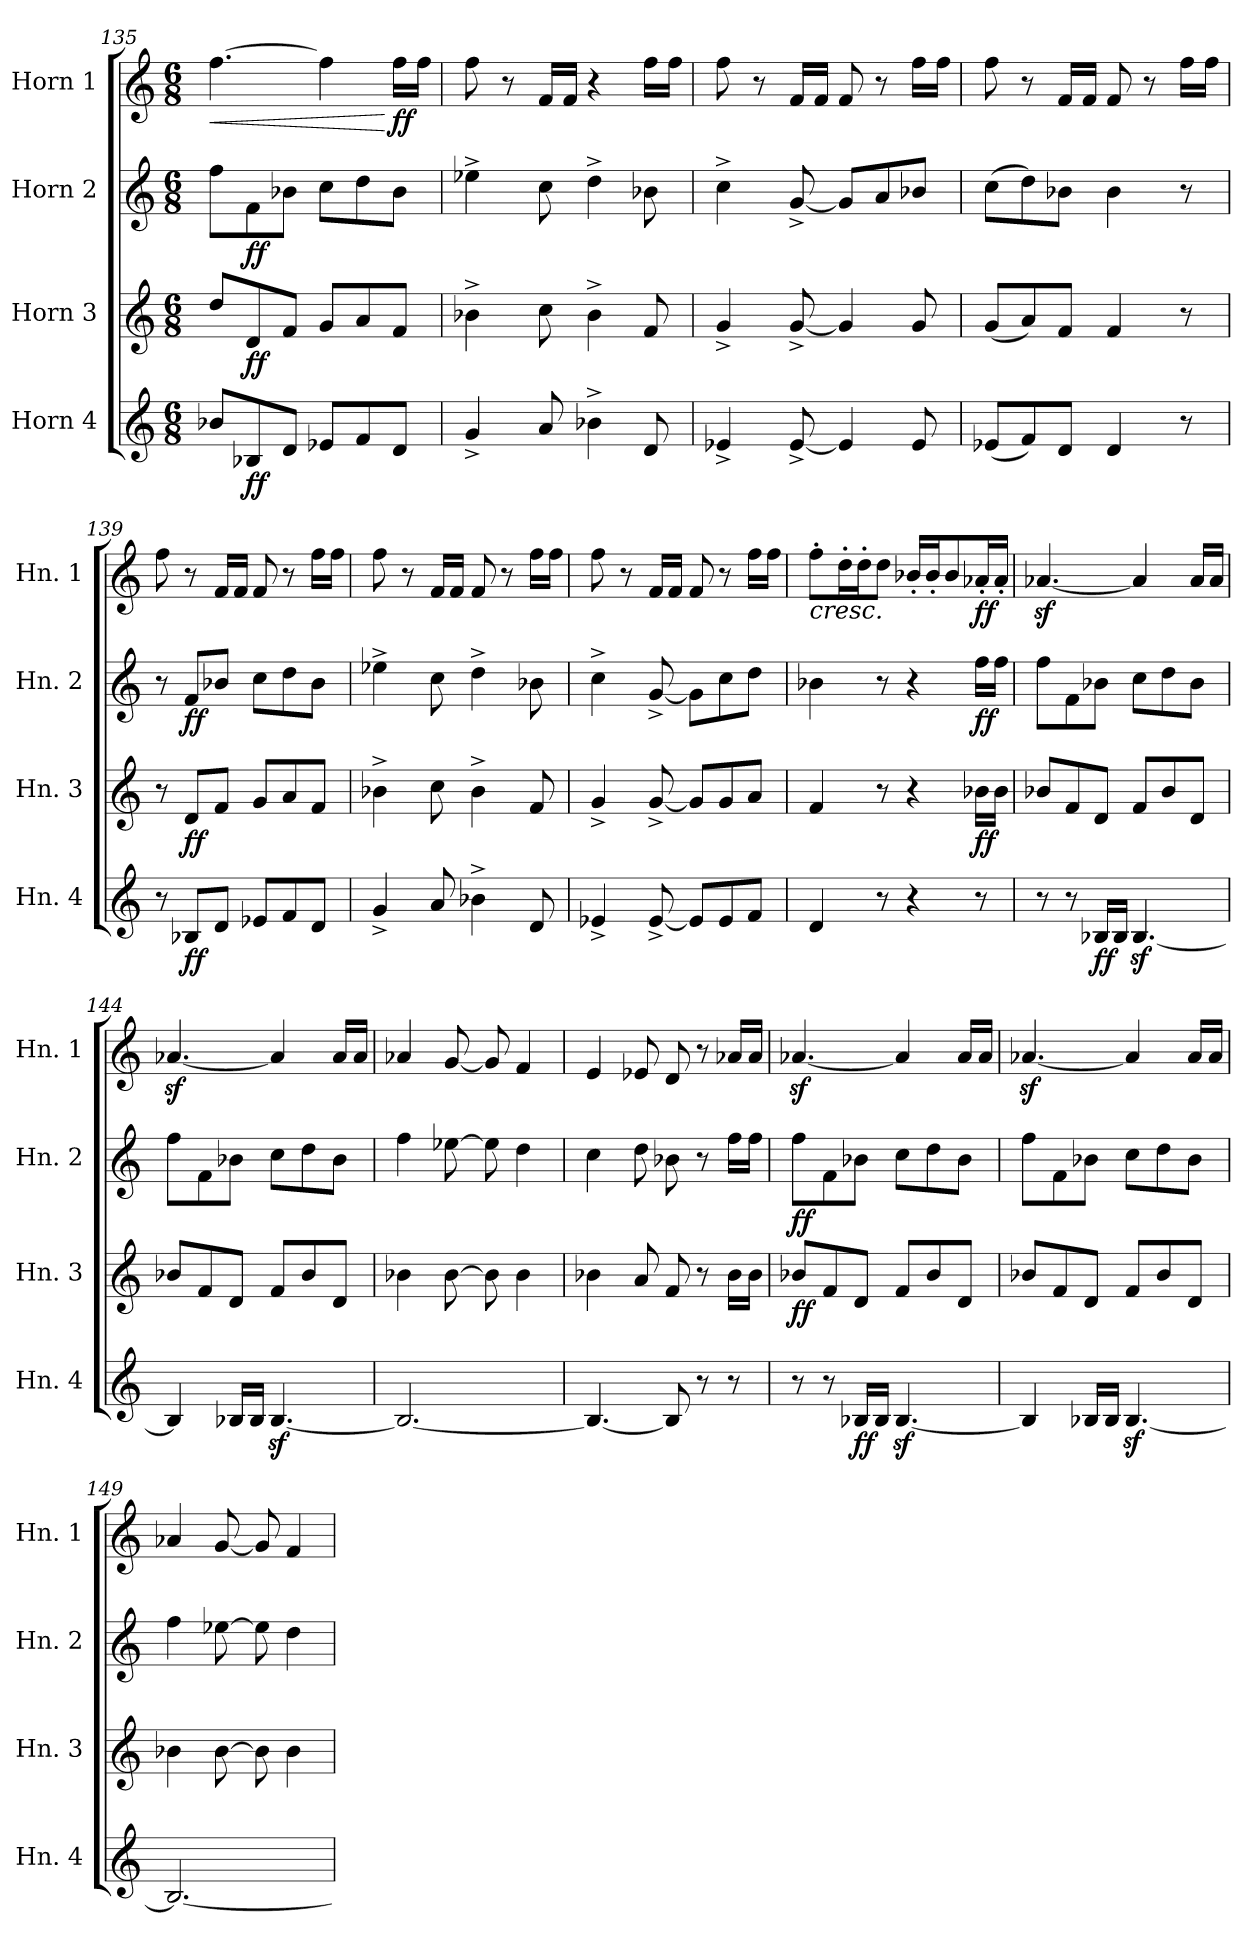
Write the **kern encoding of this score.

**kern	**dynam	**kern	**dynam	**kern	**dynam	**kern	**dynam
*part4	*part4	*part3	*part3	*part2	*part2	*part1	*part1
*staff4	*staff4	*staff3	*staff3	*staff2	*staff2	*staff1	*staff1
*I"Horn 4	*	*I"Horn 3	*	*I"Horn 2	*	*I"Horn 1	*
*I'Hn. 4	*	*I'Hn. 3	*	*I'Hn. 2	*	*I'Hn. 1	*
!!LO:LB:g=z
*clefG2	*	*clefG2	*	*clefG2	*	*clefG2	*
*ITrd4c7	*	*ITrd4c7	*	*ITrd4c7	*	*ITrd4c7	*
*k[b-]	*	*k[b-]	*	*k[b-]	*	*k[b-]	*
*M6/8	*	*M6/8	*	*M6/8	*	*M6/8	*
=135	=135	=135	=135	=135	=135	=135	=135
!	!	!	!	!	!	!	!LO:HP:b
8e-X/L	.	8g/L	.	8b-\L	.	[4.b-\	<
!	!LO:DY:b	!	!LO:DY:b	!	!LO:DY:b	!	!
8E-X/	ff	8G/	ff	8B-\	ff	.	.
8G/J	.	8B-/J	.	8e-X\J	.	.	.
8A-X/L	.	8c/L	.	8f\L	.	4b-\]	.
8B-/	.	8d/	.	8g\	.	.	.
!	!	!	!	!	!	!	!LO:DY:n=1:b
8G/J	.	8B-/J	.	8e-\J	.	16b-\LL	[ ff
.	.	.	.	.	.	16b-\JJ	.
=136	=136	=136	=136	=136	=136	=136	=136
4c^/	.	4e-X^\	.	4a-X^\	.	8b-\	.
.	.	.	.	.	.	8r	.
8d/	.	8f\	.	8f\	.	16B-/LL	.
.	.	.	.	.	.	16B-/JJ	.
4e-X^\	.	4e-^\	.	4g^\	.	4r	.
8G/	.	8B-/	.	8e-X\	.	16b-\LL	.
.	.	.	.	.	.	16b-\JJ	.
=137	=137	=137	=137	=137	=137	=137	=137
4A-X^/	.	4c^/	.	4f^\	.	8b-\	.
.	.	.	.	.	.	8r	.
[8A-^/	.	[8c^/	.	[8c^/	.	16B-/LL	.
.	.	.	.	.	.	16B-/JJ	.
4A-/]	.	4c/]	.	8c/L]	.	8B-/	.
.	.	.	.	8d/	.	8r	.
8A-/	.	8c/	.	8e-X/J	.	16b-\LL	.
.	.	.	.	.	.	16b-\JJ	.
=138	=138	=138	=138	=138	=138	=138	=138
(<8A-X/L	.	(<8c/L	.	(>8f\L	.	8b-\	.
8B-/)	.	8d/)	.	8g\)	.	8r	.
8G/J	.	8B-/J	.	8e-X\J	.	16B-/LL	.
.	.	.	.	.	.	16B-/JJ	.
4G/	.	4B-/	.	4e-\	.	8B-/	.
.	.	.	.	.	.	8r	.
8r	.	8r	.	8r	.	16b-\LL	.
.	.	.	.	.	.	16b-\JJ	.
=139	=139	=139	=139	=139	=139	=139	=139
8r	.	8r	.	8r	.	8b-\	.
!	!LO:DY:b	!	!LO:DY:b	!	!LO:DY:b	!	!
8E-X/L	ff	8G/L	ff	8B-/L	ff	8r	.
8G/J	.	8B-/J	.	8e-X/J	.	16B-/LL	.
.	.	.	.	.	.	16B-/JJ	.
8A-X/L	.	8c/L	.	8f\L	.	8B-/	.
8B-/	.	8d/	.	8g\	.	8r	.
8G/J	.	8B-/J	.	8e-\J	.	16b-\LL	.
.	.	.	.	.	.	16b-\JJ	.
!!LO:LB:g=z
=140	=140	=140	=140	=140	=140	=140	=140
4c^/	.	4e-X^\	.	4a-X^\	.	8b-\	.
.	.	.	.	.	.	8r	.
8d/	.	8f\	.	8f\	.	16B-/LL	.
.	.	.	.	.	.	16B-/JJ	.
4e-X^\	.	4e-^\	.	4g^\	.	8B-/	.
.	.	.	.	.	.	8r	.
8G/	.	8B-/	.	8e-X\	.	16b-\LL	.
.	.	.	.	.	.	16b-\JJ	.
=141	=141	=141	=141	=141	=141	=141	=141
4A-X^/	.	4c^/	.	4f^\	.	8b-\	.
.	.	.	.	.	.	8r	.
[8A-^/	.	[8c^/	.	[8c^/	.	16B-/LL	.
.	.	.	.	.	.	16B-/JJ	.
8A-/L]	.	8c/L]	.	8c\L]	.	8B-/	.
8A-/	.	8c/	.	8f\	.	8r	.
8B-/J	.	8d/J	.	8g\J	.	16b-\LL	.
.	.	.	.	.	.	16b-\JJ	.
=142	=142	=142	=142	=142	=142	=142	=142
!	!	!	!	!	!	!	!LO:HP:b
4G/	.	4B-/	.	4e-X\	.	8b-'\L	<
.	.	.	.	.	.	16g'\L	.
.	.	.	.	.	.	16g'\J	.
8r	.	8r	.	8r	.	8g\J	.
4r	.	4r	.	4r	.	16e-X'/LL	.
.	.	.	.	.	.	16e-'/J	.
.	.	.	.	.	.	8e-/	.
!	!	!	!LO:DY:b	!	!LO:DY:b	!	!LO:DY:b
8r	.	16e-X\LL	ff	16b-\LL	ff	16d-X'/L	ff
.	.	16e-\JJ	.	16b-\JJ	.	16d-'/JJ	[
=143	=143	=143	=143	=143	=143	=143	=143
8r	.	8e-X/L	.	8b-\L	.	[4.d-Xz</	.
8r	.	8B-/	.	8B-\	.	.	.
!	!LO:DY:b	!	!	!	!	!	!
16E-X/LL	ff	8G/J	.	8e-X\J	.	.	.
16E-/JJ	.	.	.	.	.	.	.
[4.E-z</	.	8B-/L	.	8f\L	.	4d-/]	.
.	.	8e-/	.	8g\	.	.	.
.	.	8G/J	.	8e-\J	.	16d-/LL	.
.	.	.	.	.	.	16d-/JJ	.
=144	=144	=144	=144	=144	=144	=144	=144
4E-/]	.	8e-X/L	.	8b-\L	.	[4.d-Xz</	.
.	.	8B-/	.	8B-\	.	.	.
16E-X/LL	.	8G/J	.	8e-X\J	.	.	.
16E-/JJ	.	.	.	.	.	.	.
[4.E-z</	.	8B-/L	.	8f\L	.	4d-/]	.
.	.	8e-/	.	8g\	.	.	.
.	.	8G/J	.	8e-\J	.	16d-/LL	.
.	.	.	.	.	.	16d-/JJ	.
!!LO:PB:g=z
=145	=145	=145	=145	=145	=145	=145	=145
2.E-/_	.	4e-X\	.	4b-\	.	4d-X/	.
.	.	[8e-\	.	[8a-X\	.	[8c/	.
.	.	8e-\]	.	8a-\]	.	8c/]	.
.	.	4e-\	.	4g\	.	4B-/	.
=146	=146	=146	=146	=146	=146	=146	=146
4.E-/_	.	4e-X\	.	4f\	.	4A/	.
.	.	8d/	.	8g\	.	8A-X/	.
8E-/]	.	8B-/	.	8e-X\	.	8G/	.
8r	.	8r	.	8r	.	8r	.
8r	.	16e-\LL	.	16b-\LL	.	16d-X/LL	.
.	.	16e-\JJ	.	16b-\JJ	.	16d-/JJ	.
=147	=147	=147	=147	=147	=147	=147	=147
!	!	!	!LO:DY:b	!	!LO:DY:b	!	!
8r	.	8e-X/L	ff	8b-\L	ff	[4.d-Xz</	.
8r	.	8B-/	.	8B-\	.	.	.
!	!LO:DY:b	!	!	!	!	!	!
16E-X/LL	ff	8G/J	.	8e-X\J	.	.	.
16E-/JJ	.	.	.	.	.	.	.
[4.E-z</	.	8B-/L	.	8f\L	.	4d-/]	.
.	.	8e-/	.	8g\	.	.	.
.	.	8G/J	.	8e-\J	.	16d-/LL	.
.	.	.	.	.	.	16d-/JJ	.
=148	=148	=148	=148	=148	=148	=148	=148
4E-/]	.	8e-X/L	.	8b-\L	.	[4.d-Xz</	.
.	.	8B-/	.	8B-\	.	.	.
16E-X/LL	.	8G/J	.	8e-X\J	.	.	.
16E-/JJ	.	.	.	.	.	.	.
[4.E-z</	.	8B-/L	.	8f\L	.	4d-/]	.
.	.	8e-/	.	8g\	.	.	.
.	.	8G/J	.	8e-\J	.	16d-/LL	.
.	.	.	.	.	.	16d-/JJ	.
=149	=149	=149	=149	=149	=149	=149	=149
2.E-/_	.	4e-X\	.	4b-\	.	4d-X/	.
.	.	[8e-\	.	[8a-X\	.	[8c/	.
.	.	8e-\]	.	8a-\]	.	8c/]	.
.	.	4e-\	.	4g\	.	4B-/	.
=	=	=	=	=	=	=	=
*-	*-	*-	*-	*-	*-	*-	*-
